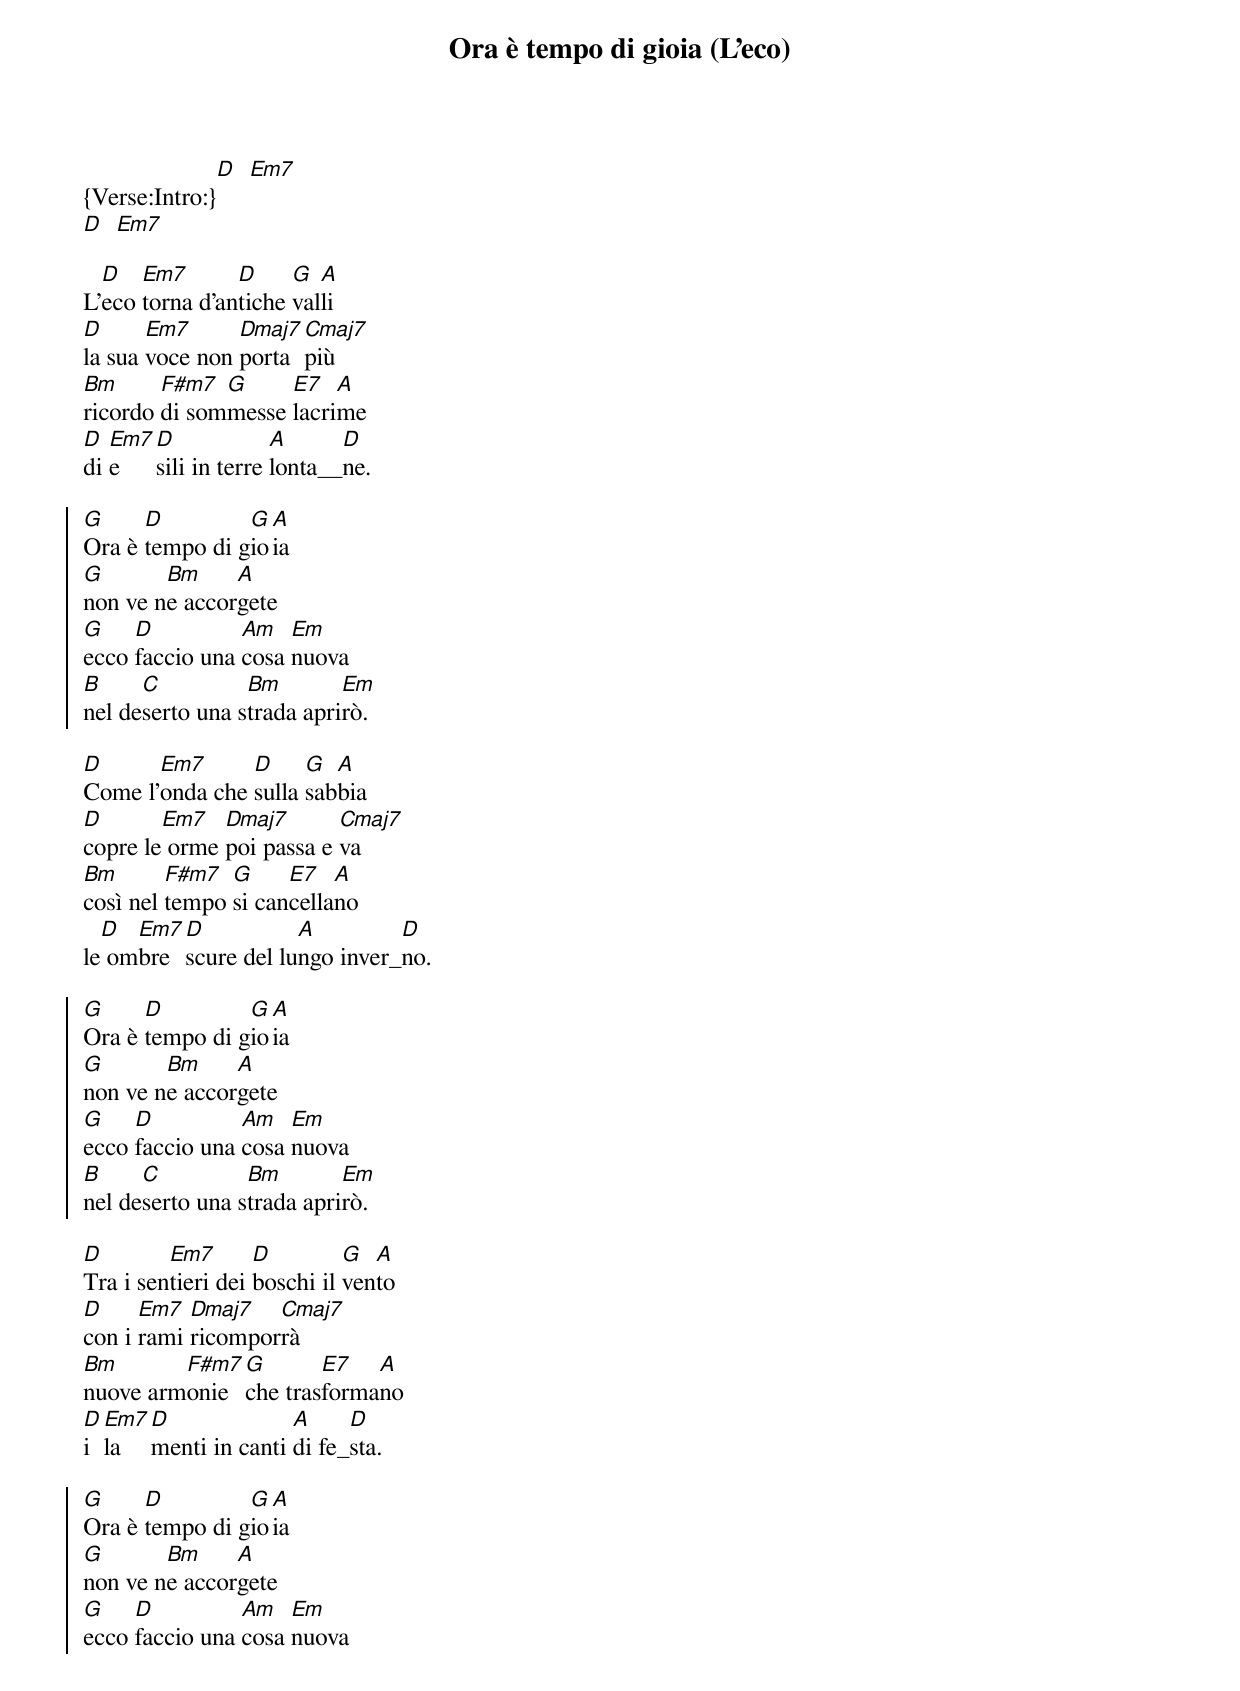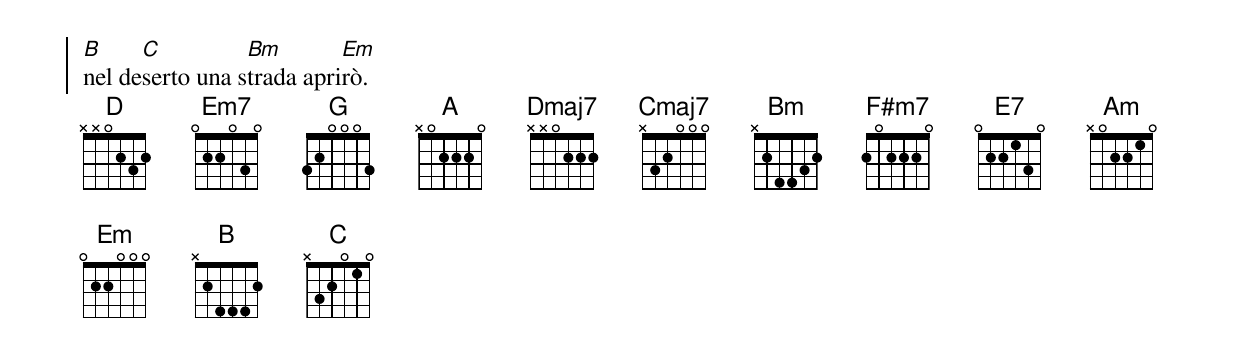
{title: Ora è tempo di gioia (L’eco)}
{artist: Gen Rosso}

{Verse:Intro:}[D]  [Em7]
[D]  [Em7]

L'[D]eco [Em7]torna d'an[D]tiche [G]val[A]li
[D]la sua [Em7]voce non [Dmaj7]porta [Cmaj7]più
[Bm]ricordo [F#m7]di som[G]messe [E7]lacri[A]me
[D]di [Em7]e[D]sili in terre [A]lonta__[D]ne.

{soc}
[G]Ora è [D]tempo di g[G]io[A]ia
[G]non ve n[Bm]e accor[A]gete
[G]ecco [D]faccio una [Am]cosa [Em]nuova
[B]nel de[C]serto una s[Bm]trada apri[Em]rò.
{eoc}

[D]Come l'[Em7]onda che [D]sulla [G]sab[A]bia
[D]copre le[Em7] orme [Dmaj7]poi passa e [Cmaj7]va
[Bm]così nel [F#m7]tempo [G]si can[E7]cella[A]no
le[D] om[Em7]bre [D]scure del lu[A]ngo inver_[D]no.

{soc}
[G]Ora è [D]tempo di g[G]io[A]ia
[G]non ve n[Bm]e accor[A]gete
[G]ecco [D]faccio una [Am]cosa [Em]nuova
[B]nel de[C]serto una s[Bm]trada apri[Em]rò.
{eoc}

[D]Tra i sen[Em7]tieri dei [D]boschi il [G]ven[A]to
[D]con i [Em7]rami [Dmaj7]ricompor[Cmaj7]rà
[Bm]nuove arm[F#m7]onie [G]che tras[E7]forma[A]no
[D]i [Em7]la[D]menti in canti [A]di fe_[D]sta.

{soc}
[G]Ora è [D]tempo di g[G]io[A]ia
[G]non ve n[Bm]e accor[A]gete
[G]ecco [D]faccio una [Am]cosa [Em]nuova
[B]nel de[C]serto una s[Bm]trada apri[Em]rò.
{eoc}
